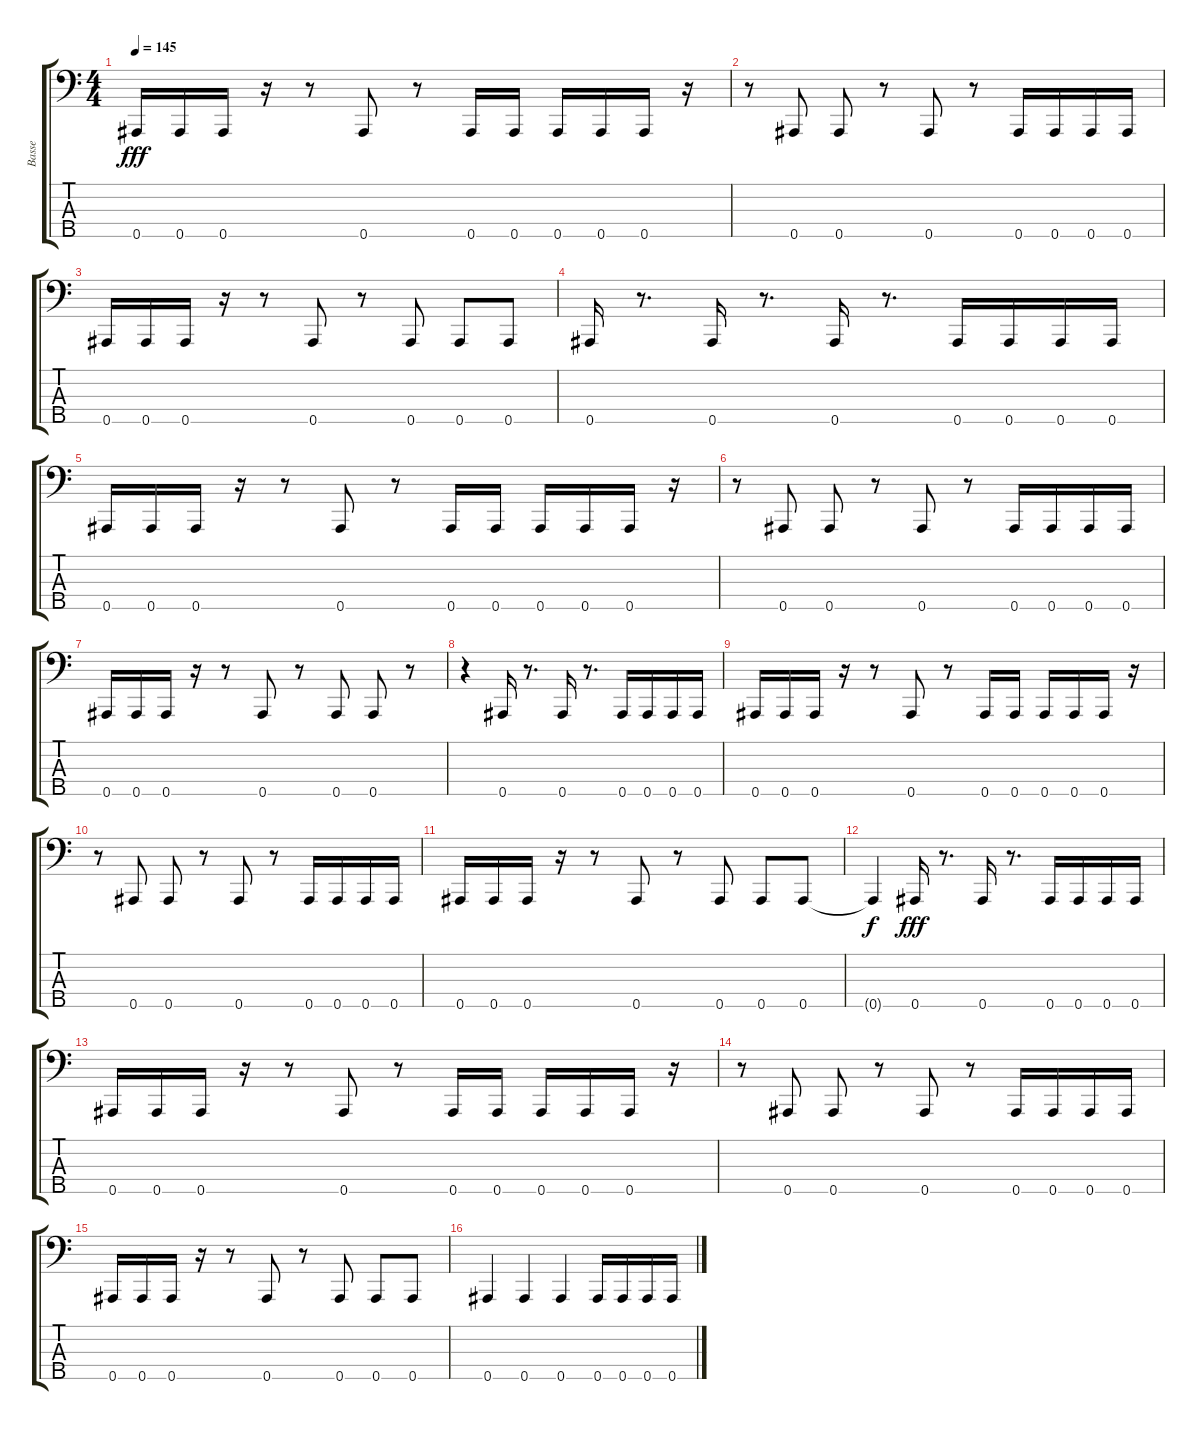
\track ("Basse" "Basse") {instrument electricbasspick}
\staff {score tabs}
\tuning (Gb2 Db2 Ab1 Eb1 Bb0) {hide}
\ts (4 4)
\tempo 145
\clef f4
\ks c
0.5.16{dy fff} 0.5.16 0.5.16 r.16 r.8 0.5.8 r.8 0.5.16 0.5.16 0.5.16 0.5.16 0.5.16 r.16 |
r.8 0.5.8 0.5.8 r.8 0.5.8 r.8 0.5.16 0.5.16 0.5.16 0.5.16 |
0.5.16 0.5.16 0.5.16 r.16 r.8 0.5.8 r.8 0.5.8 0.5.8 0.5.8 |
0.5.16 r.8{d} 0.5.16 r.8{d} 0.5.16 r.8{d} 0.5.16 0.5.16 0.5.16 0.5.16 |
0.5.16 0.5.16 0.5.16 r.16 r.8 0.5.8 r.8 0.5.16 0.5.16 0.5.16 0.5.16 0.5.16 r.16 |
r.8 0.5.8 0.5.8 r.8 0.5.8 r.8 0.5.16 0.5.16 0.5.16 0.5.16 |
0.5.16 0.5.16 0.5.16 r.16 r.8 0.5.8 r.8 0.5.8 0.5.8 r.8 |
r.4 0.5.16 r.8{d} 0.5.16 r.8{d} 0.5.16 0.5.16 0.5.16 0.5.16 |
0.5.16 0.5.16 0.5.16 r.16 r.8 0.5.8 r.8 0.5.16 0.5.16 0.5.16 0.5.16 0.5.16 r.16 |
r.8 0.5.8 0.5.8 r.8 0.5.8 r.8 0.5.16 0.5.16 0.5.16 0.5.16 |
0.5.16 0.5.16 0.5.16 r.16 r.8 0.5.8 r.8 0.5.8 0.5.8 0.5.8 |
0.5{t}.4{dy f} 0.5.16{dy fff} r.8{d} 0.5.16 r.8{d} 0.5.16 0.5.16 0.5.16 0.5.16 |
0.5.16 0.5.16 0.5.16 r.16 r.8 0.5.8 r.8 0.5.16 0.5.16 0.5.16 0.5.16 0.5.16 r.16 |
r.8 0.5.8 0.5.8 r.8 0.5.8 r.8 0.5.16 0.5.16 0.5.16 0.5.16 |
0.5.16 0.5.16 0.5.16 r.16 r.8 0.5.8 r.8 0.5.8 0.5.8 0.5.8 |
0.5.4 0.5.4 0.5.4 0.5.16 0.5.16 0.5.16 0.5.16
